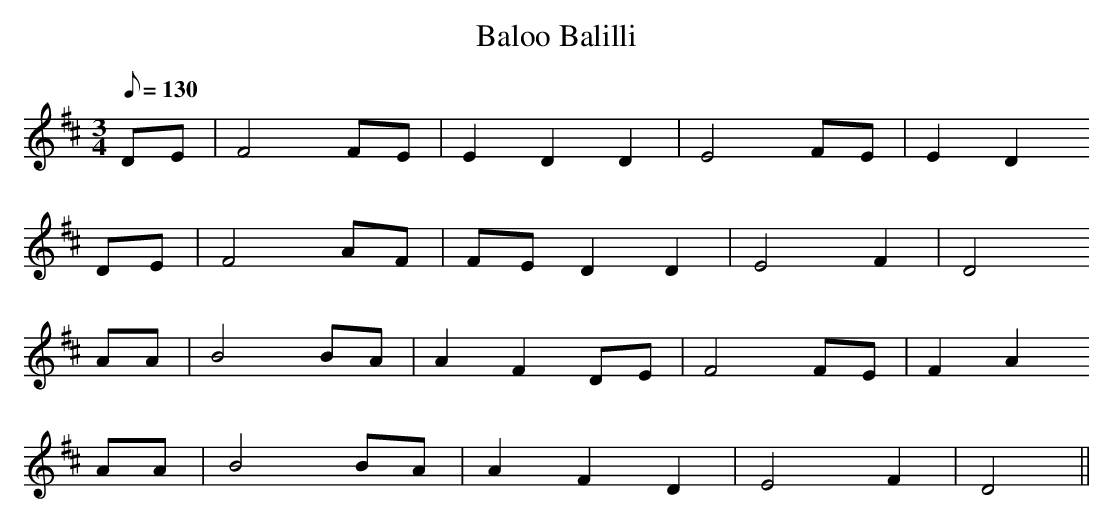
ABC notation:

X:1
T:Baloo Balilli
M:3/4
L:1/8
Q:130
K:D
DE | F4 FE | E2 D2 D2 | E4 FE | E2 D2
DE | F4 AF | FE D2 D2 | E4 F2 | D4
AA | B4 BA | A2 F2 DE | F4 FE | F2 A2
AA | B4 BA | A2 F2 D2 | E4 F2 | D4    ||
